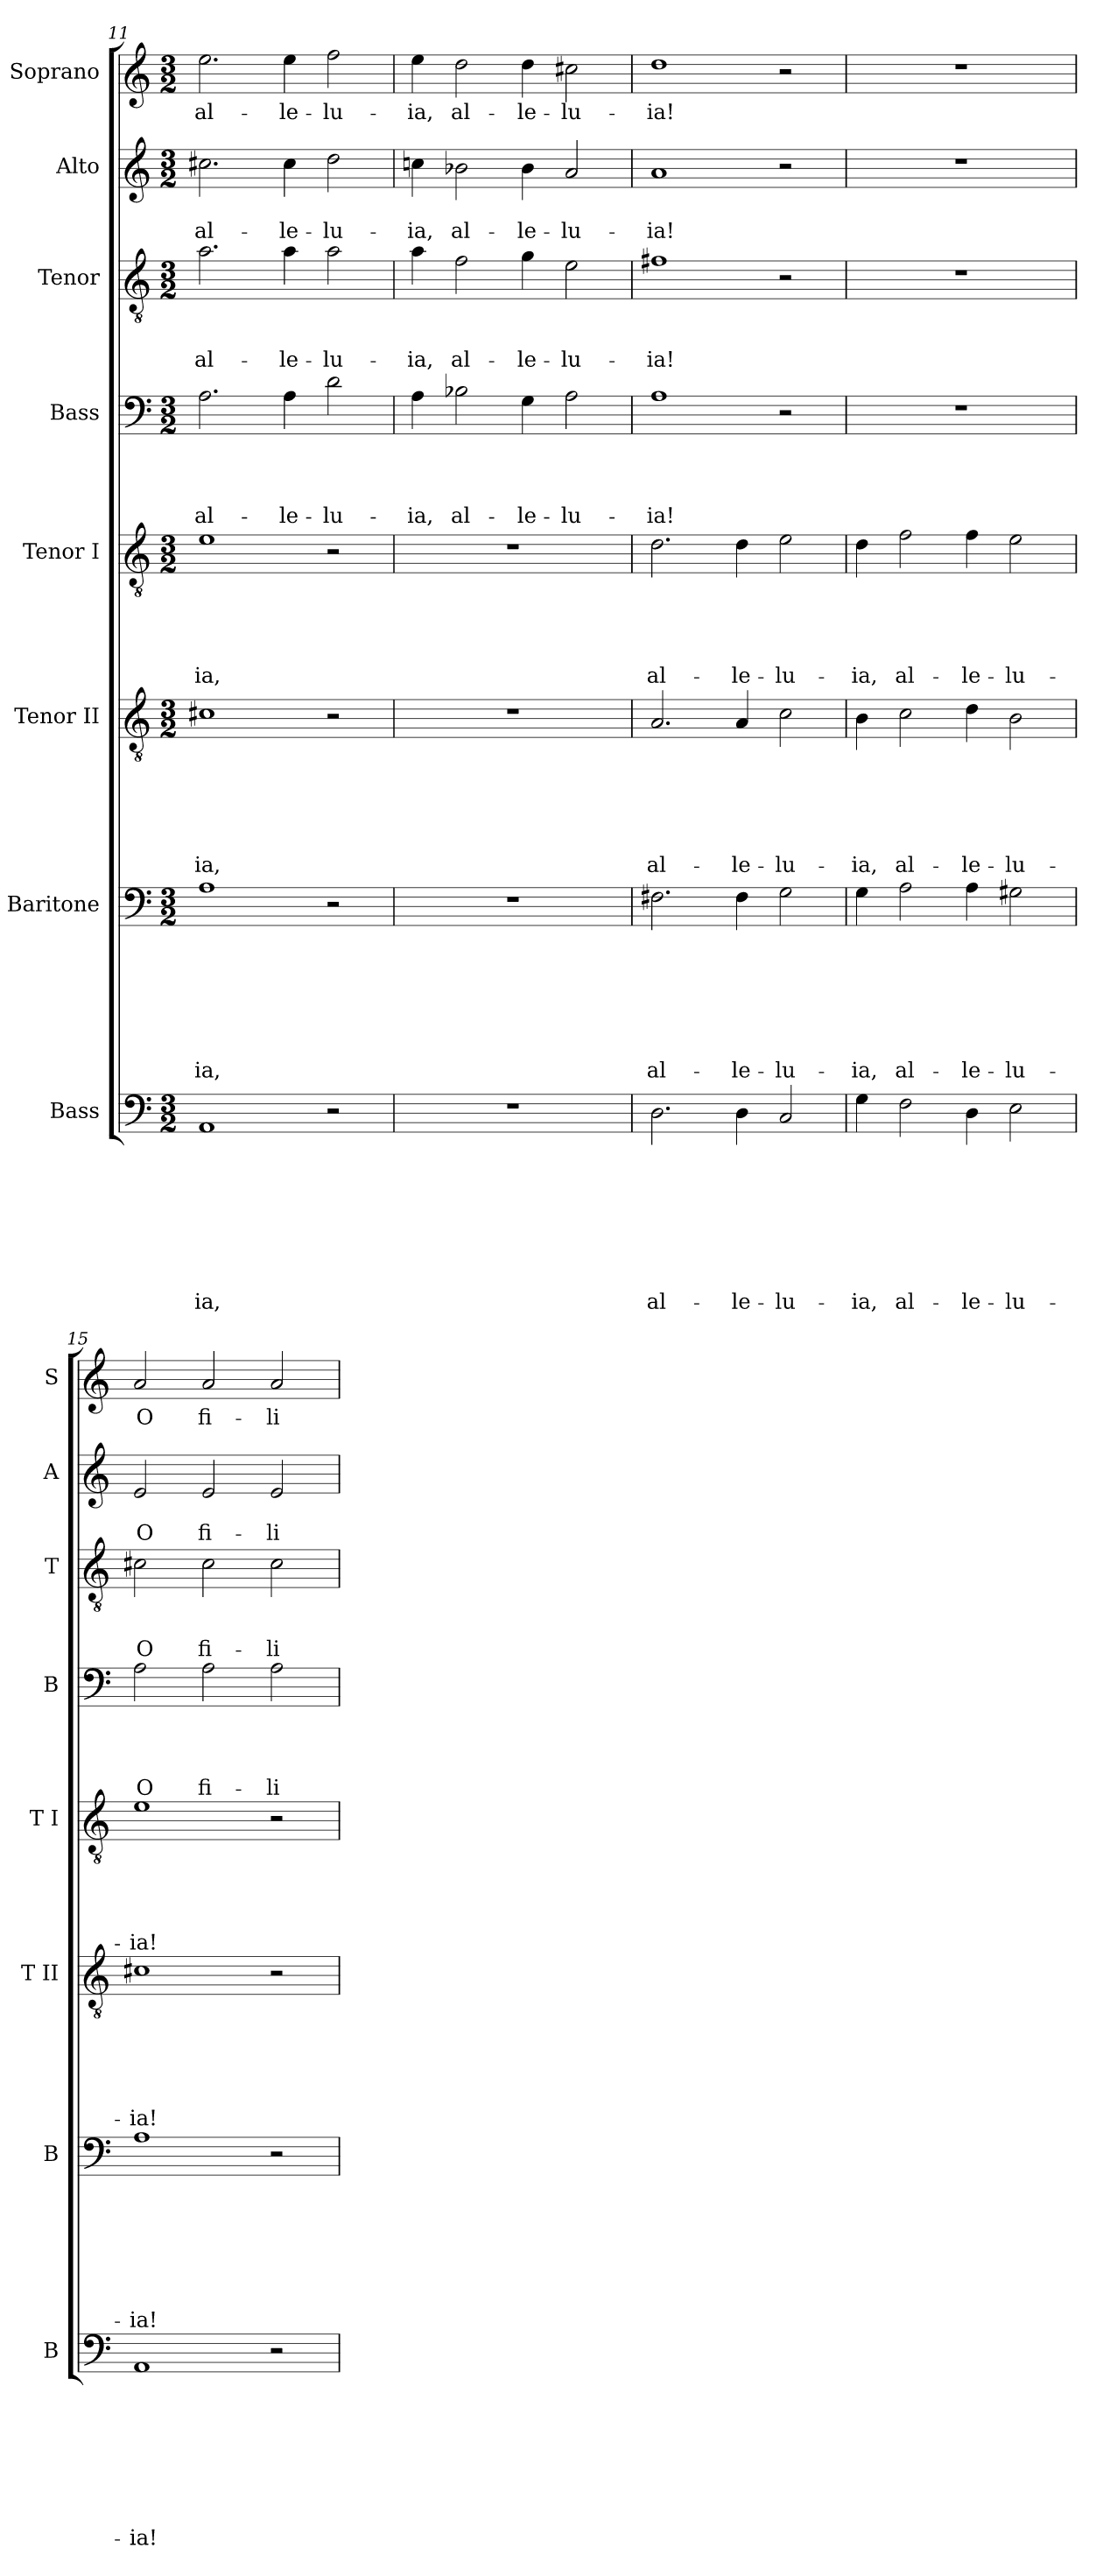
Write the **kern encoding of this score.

**kern	**text	**text	**text	**text	**text	**text	**text	**text	**kern	**text	**text	**text	**text	**text	**text	**text	**kern	**text	**text	**text	**text	**text	**text	**kern	**text	**text	**text	**text	**text	**kern	**text	**text	**text	**text	**kern	**text	**text	**text	**kern	**text	**text	**kern	**text
*part8	*part8	*part8	*part8	*part8	*part8	*part8	*part8	*part8	*part7	*part7	*part7	*part7	*part7	*part7	*part7	*part7	*part6	*part6	*part6	*part6	*part6	*part6	*part6	*part5	*part5	*part5	*part5	*part5	*part5	*part4	*part4	*part4	*part4	*part4	*part3	*part3	*part3	*part3	*part2	*part2	*part2	*part1	*part1
*staff8	*staff8	*staff8	*staff8	*staff8	*staff8	*staff8	*staff8	*staff8	*staff7	*staff7	*staff7	*staff7	*staff7	*staff7	*staff7	*staff7	*staff6	*staff6	*staff6	*staff6	*staff6	*staff6	*staff6	*staff5	*staff5	*staff5	*staff5	*staff5	*staff5	*staff4	*staff4	*staff4	*staff4	*staff4	*staff3	*staff3	*staff3	*staff3	*staff2	*staff2	*staff2	*staff1	*staff1
*I"Bass	*	*	*	*	*	*	*	*	*I"Baritone	*	*	*	*	*	*	*	*I"Tenor II	*	*	*	*	*	*	*I"Tenor I	*	*	*	*	*	*I"Bass	*	*	*	*	*I"Tenor	*	*	*	*I"Alto	*	*	*I"Soprano	*
*I'B	*	*	*	*	*	*	*	*	*I'B	*	*	*	*	*	*	*	*I'T II	*	*	*	*	*	*	*I'T I	*	*	*	*	*	*I'B	*	*	*	*	*I'T	*	*	*	*I'A	*	*	*I'S	*
*clefF4	*	*	*	*	*	*	*	*	*clefF4	*	*	*	*	*	*	*	*clefGv2	*	*	*	*	*	*	*clefGv2	*	*	*	*	*	*clefF4	*	*	*	*	*clefGv2	*	*	*	*clefG2	*	*	*clefG2	*
*k[]	*	*	*	*	*	*	*	*	*k[]	*	*	*	*	*	*	*	*k[]	*	*	*	*	*	*	*k[]	*	*	*	*	*	*k[]	*	*	*	*	*k[]	*	*	*	*k[]	*	*	*k[]	*
*C:	*	*	*	*	*	*	*	*	*C:	*	*	*	*	*	*	*	*C:	*	*	*	*	*	*	*C:	*	*	*	*	*	*C:	*	*	*	*	*C:	*	*	*	*C:	*	*	*C:	*
*M3/2	*	*	*	*	*	*	*	*	*M3/2	*	*	*	*	*	*	*	*M3/2	*	*	*	*	*	*	*M3/2	*	*	*	*	*	*M3/2	*	*	*	*	*M3/2	*	*	*	*M3/2	*	*	*M3/2	*
=11	=11	=11	=11	=11	=11	=11	=11	=11	=11	=11	=11	=11	=11	=11	=11	=11	=11	=11	=11	=11	=11	=11	=11	=11	=11	=11	=11	=11	=11	=11	=11	=11	=11	=11	=11	=11	=11	=11	=11	=11	=11	=11	=11
!	!	!	!	!	!	!	!	!LO:LY:b	!	!	!	!	!	!	!	!LO:LY:b	!	!	!	!	!	!	!LO:LY:b	!	!	!	!	!	!LO:LY:b	!	!	!	!	!LO:LY:b	!	!	!	!LO:LY:b	!	!	!LO:LY:b	!	!LO:LY:b
1AA	.	.	.	.	.	.	.	-ia,	1A	.	.	.	.	.	.	-ia,	1c#X	.	.	.	.	.	-ia,	1e	.	.	.	.	-ia,	2.A\	.	.	.	al-	2.a\	.	.	al-	2.cc#X\	.	al-	2.ee\	al-
!	!	!	!	!	!	!	!	!	!	!	!	!	!	!	!	!	!	!	!	!	!	!	!	!	!	!	!	!	!	!	!	!	!	!LO:LY:b	!	!	!	!LO:LY:b	!	!	!LO:LY:b	!	!LO:LY:b
.	.	.	.	.	.	.	.	.	.	.	.	.	.	.	.	.	.	.	.	.	.	.	.	.	.	.	.	.	.	4A\	.	.	.	-le-	4a\	.	.	-le-	4cc#\	.	-le-	4ee\	-le-
!	!	!	!	!	!	!	!	!	!	!	!	!	!	!	!	!	!	!	!	!	!	!	!	!	!	!	!	!	!	!	!	!	!	!LO:LY:b	!	!	!	!LO:LY:b	!	!	!LO:LY:b	!	!LO:LY:b
2r	.	.	.	.	.	.	.	.	2r	.	.	.	.	.	.	.	2r	.	.	.	.	.	.	2r	.	.	.	.	.	2d\	.	.	.	-lu-	2a\	.	.	-lu-	2dd\	.	-lu-	2ff\	-lu-
=12	=12	=12	=12	=12	=12	=12	=12	=12	=12	=12	=12	=12	=12	=12	=12	=12	=12	=12	=12	=12	=12	=12	=12	=12	=12	=12	=12	=12	=12	=12	=12	=12	=12	=12	=12	=12	=12	=12	=12	=12	=12	=12	=12
!LO:N:vis=1	!	!	!	!	!	!	!	!	!LO:N:vis=1	!	!	!	!	!	!	!	!LO:N:vis=1	!	!	!	!	!	!	!LO:N:vis=1	!	!	!	!	!	!	!	!	!	!LO:LY:b	!	!	!	!LO:LY:b	!	!	!LO:LY:b	!	!LO:LY:b
1.r	.	.	.	.	.	.	.	.	1.r	.	.	.	.	.	.	.	1.r	.	.	.	.	.	.	1.r	.	.	.	.	.	4A\	.	.	.	-ia,	4a\	.	.	-ia,	4ccni\	.	-ia,	4ee\	-ia,
!	!	!	!	!	!	!	!	!	!	!	!	!	!	!	!	!	!	!	!	!	!	!	!	!	!	!	!	!	!	!	!	!	!	!LO:LY:b	!	!	!	!LO:LY:b	!	!	!LO:LY:b	!	!LO:LY:b
.	.	.	.	.	.	.	.	.	.	.	.	.	.	.	.	.	.	.	.	.	.	.	.	.	.	.	.	.	.	2B-X\	.	.	.	al-	2f\	.	.	al-	2b-X\	.	al-	2dd\	al-
!	!	!	!	!	!	!	!	!	!	!	!	!	!	!	!	!	!	!	!	!	!	!	!	!	!	!	!	!	!	!	!	!	!	!LO:LY:b	!	!	!	!LO:LY:b	!	!	!LO:LY:b	!	!LO:LY:b
.	.	.	.	.	.	.	.	.	.	.	.	.	.	.	.	.	.	.	.	.	.	.	.	.	.	.	.	.	.	4G\	.	.	.	-le-	4g\	.	.	-le-	4b-\	.	-le-	4dd\	-le-
!	!	!	!	!	!	!	!	!	!	!	!	!	!	!	!	!	!	!	!	!	!	!	!	!	!	!	!	!	!	!	!	!	!	!LO:LY:b	!	!	!	!LO:LY:b	!	!	!LO:LY:b	!	!LO:LY:b
.	.	.	.	.	.	.	.	.	.	.	.	.	.	.	.	.	.	.	.	.	.	.	.	.	.	.	.	.	.	2A\	.	.	.	-lu-	2e\	.	.	-lu-	2a/	.	-lu-	2cc#X\	-lu-
=13	=13	=13	=13	=13	=13	=13	=13	=13	=13	=13	=13	=13	=13	=13	=13	=13	=13	=13	=13	=13	=13	=13	=13	=13	=13	=13	=13	=13	=13	=13	=13	=13	=13	=13	=13	=13	=13	=13	=13	=13	=13	=13	=13
!	!	!	!	!	!	!	!	!LO:LY:b	!	!	!	!	!	!	!	!LO:LY:b	!	!	!	!	!	!	!LO:LY:b	!	!	!	!	!	!LO:LY:b	!	!	!	!	!LO:LY:b	!	!	!	!LO:LY:b	!	!	!LO:LY:b	!	!LO:LY:b
2.D\	.	.	.	.	.	.	.	al-	2.F#X\	.	.	.	.	.	.	al-	2.A/	.	.	.	.	.	al-	2.d\	.	.	.	.	al-	1A	.	.	.	-ia!	1f#X	.	.	-ia!	1a	.	-ia!	1dd	-ia!
!	!	!	!	!	!	!	!	!LO:LY:b	!	!	!	!	!	!	!	!LO:LY:b	!	!	!	!	!	!	!LO:LY:b	!	!	!	!	!	!LO:LY:b	!	!	!	!	!	!	!	!	!	!	!	!	!	!
4D\	.	.	.	.	.	.	.	-le-	4F#\	.	.	.	.	.	.	-le-	4A/	.	.	.	.	.	-le-	4d\	.	.	.	.	-le-	.	.	.	.	.	.	.	.	.	.	.	.	.	.
!	!	!	!	!	!	!	!	!LO:LY:b	!	!	!	!	!	!	!	!LO:LY:b	!	!	!	!	!	!	!LO:LY:b	!	!	!	!	!	!LO:LY:b	!	!	!	!	!	!	!	!	!	!	!	!	!	!
2C/	.	.	.	.	.	.	.	-lu-	2G\	.	.	.	.	.	.	-lu-	2c\	.	.	.	.	.	-lu-	2e\	.	.	.	.	-lu-	2r	.	.	.	.	2r	.	.	.	2r	.	.	2r	.
=14	=14	=14	=14	=14	=14	=14	=14	=14	=14	=14	=14	=14	=14	=14	=14	=14	=14	=14	=14	=14	=14	=14	=14	=14	=14	=14	=14	=14	=14	=14	=14	=14	=14	=14	=14	=14	=14	=14	=14	=14	=14	=14	=14
!	!	!	!	!	!	!	!	!LO:LY:b	!	!	!	!	!	!	!	!LO:LY:b	!	!	!	!	!	!	!LO:LY:b	!	!	!	!	!	!LO:LY:b	!LO:N:vis=1	!	!	!	!	!LO:N:vis=1	!	!	!	!LO:N:vis=1	!	!	!LO:N:vis=1	!
4G\	.	.	.	.	.	.	.	-ia,	4G\	.	.	.	.	.	.	-ia,	4B\	.	.	.	.	.	-ia,	4d\	.	.	.	.	-ia,	1.r	.	.	.	.	1.r	.	.	.	1.r	.	.	1.r	.
!	!	!	!	!	!	!	!	!LO:LY:b	!	!	!	!	!	!	!	!LO:LY:b	!	!	!	!	!	!	!LO:LY:b	!	!	!	!	!	!LO:LY:b	!	!	!	!	!	!	!	!	!	!	!	!	!	!
2F\	.	.	.	.	.	.	.	al-	2A\	.	.	.	.	.	.	al-	2c\	.	.	.	.	.	al-	2f\	.	.	.	.	al-	.	.	.	.	.	.	.	.	.	.	.	.	.	.
!	!	!	!	!	!	!	!	!LO:LY:b	!	!	!	!	!	!	!	!LO:LY:b	!	!	!	!	!	!	!LO:LY:b	!	!	!	!	!	!LO:LY:b	!	!	!	!	!	!	!	!	!	!	!	!	!	!
4D\	.	.	.	.	.	.	.	-le-	4A\	.	.	.	.	.	.	-le-	4d\	.	.	.	.	.	-le-	4f\	.	.	.	.	-le-	.	.	.	.	.	.	.	.	.	.	.	.	.	.
!	!	!	!	!	!	!	!	!LO:LY:b	!	!	!	!	!	!	!	!LO:LY:b	!	!	!	!	!	!	!LO:LY:b	!	!	!	!	!	!LO:LY:b	!	!	!	!	!	!	!	!	!	!	!	!	!	!
2E\	.	.	.	.	.	.	.	-lu-	2G#X\	.	.	.	.	.	.	-lu-	2B\	.	.	.	.	.	-lu-	2e\	.	.	.	.	-lu-	.	.	.	.	.	.	.	.	.	.	.	.	.	.
!!LO:PB:g=z
=15	=15	=15	=15	=15	=15	=15	=15	=15	=15	=15	=15	=15	=15	=15	=15	=15	=15	=15	=15	=15	=15	=15	=15	=15	=15	=15	=15	=15	=15	=15	=15	=15	=15	=15	=15	=15	=15	=15	=15	=15	=15	=15	=15
!	!	!	!	!	!	!	!	!LO:LY:b	!	!	!	!	!	!	!	!LO:LY:b	!	!	!	!	!	!	!LO:LY:b	!	!	!	!	!	!LO:LY:b	!	!	!	!	!LO:LY:b	!	!	!	!LO:LY:b	!	!	!LO:LY:b	!	!LO:LY:b
1AA	.	.	.	.	.	.	.	-ia!	1A	.	.	.	.	.	.	-ia!	1c#X	.	.	.	.	.	-ia!	1e	.	.	.	.	-ia!	2A\	.	.	.	O	2c#X\	.	.	O	2e/	.	O	2a/	O
!	!	!	!	!	!	!	!	!	!	!	!	!	!	!	!	!	!	!	!	!	!	!	!	!	!	!	!	!	!	!	!	!	!	!LO:LY:b	!	!	!	!LO:LY:b	!	!	!LO:LY:b	!	!LO:LY:b
.	.	.	.	.	.	.	.	.	.	.	.	.	.	.	.	.	.	.	.	.	.	.	.	.	.	.	.	.	.	2A\	.	.	.	fi-	2c#\	.	.	fi-	2e/	.	fi-	2a/	fi-
!	!	!	!	!	!	!	!	!	!	!	!	!	!	!	!	!	!	!	!	!	!	!	!	!	!	!	!	!	!	!	!	!	!	!LO:LY:b	!	!	!	!LO:LY:b	!	!	!LO:LY:b	!	!LO:LY:b
2r	.	.	.	.	.	.	.	.	2r	.	.	.	.	.	.	.	2r	.	.	.	.	.	.	2r	.	.	.	.	.	2A\	.	.	.	-li-	2c#\	.	.	-li-	2e/	.	-li-	2a/	-li-
=	=	=	=	=	=	=	=	=	=	=	=	=	=	=	=	=	=	=	=	=	=	=	=	=	=	=	=	=	=	=	=	=	=	=	=	=	=	=	=	=	=	=	=
*-	*-	*-	*-	*-	*-	*-	*-	*-	*-	*-	*-	*-	*-	*-	*-	*-	*-	*-	*-	*-	*-	*-	*-	*-	*-	*-	*-	*-	*-	*-	*-	*-	*-	*-	*-	*-	*-	*-	*-	*-	*-	*-	*-
